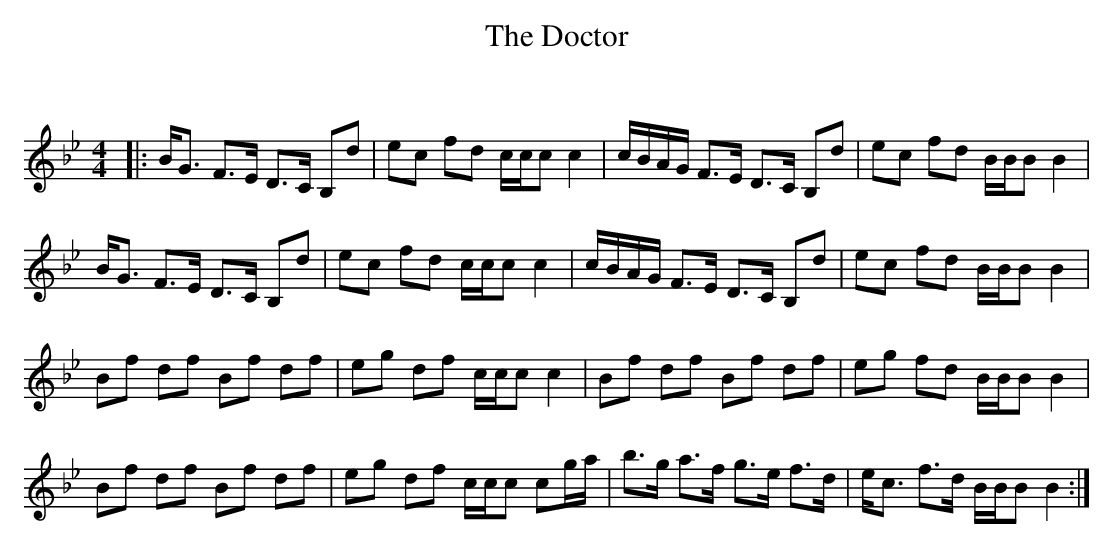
X:1
T: The Doctor
C:
Q: 128
K:Bb
M:4/4
L:1/16
|:BG3 F3E D3C B,2d2|e2c2 f2d2 ccc2 c4|cBAG F3E D3C B,2d2|e2c2 f2d2 BBB2 B4|
BG3 F3E D3C B,2d2|e2c2 f2d2 ccc2 c4|cBAG F3E D3C B,2d2|e2c2 f2d2 BBB2 B4|
B2f2 d2f2 B2f2 d2f2|e2g2 d2f2 ccc2 c4|B2f2 d2f2 B2f2 d2f2|e2g2 f2d2 BBB2 B4|
B2f2 d2f2 B2f2 d2f2|e2g2 d2f2 ccc2 c2ga|b3g a3f g3e f3d|ec3 f3d BBB2 B4:|
